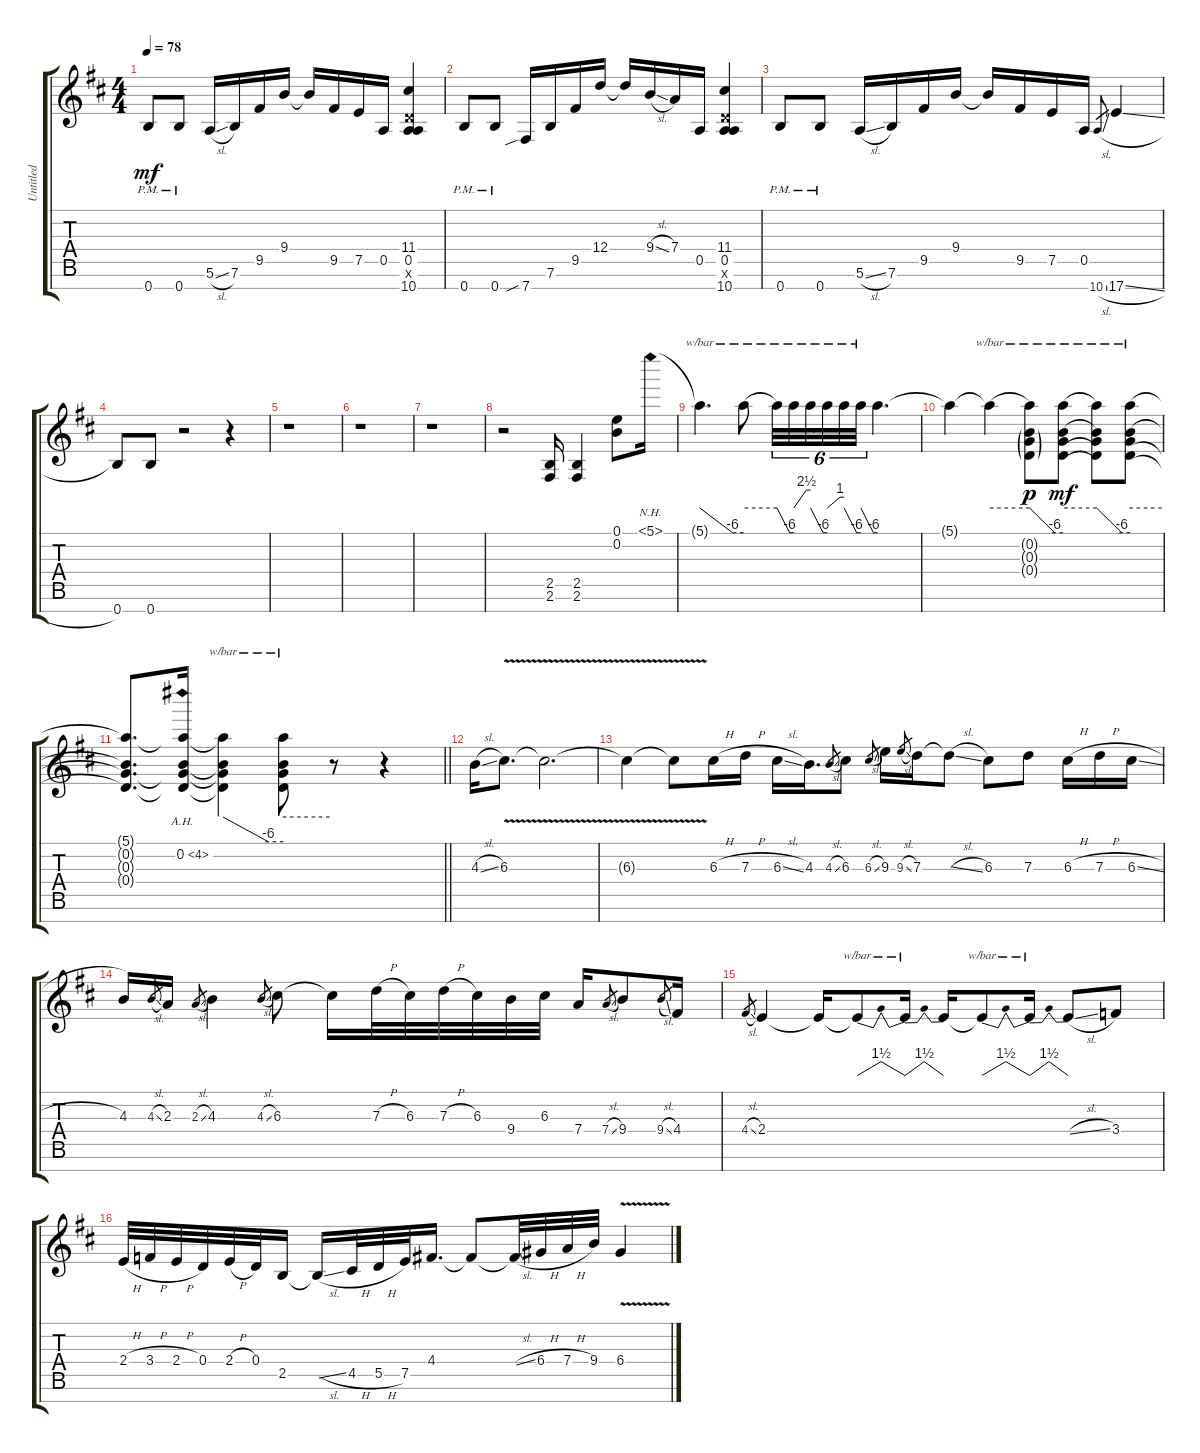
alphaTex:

\track ("Untitled" "Untitled") {instrument distortionguitar}
\staff {score tabs}
\tuning (E4 B3 G3 D3 A2 E2 B1) {hide}
\ts (4 4)
\tempo 78
\clef g2
\ks d
0.7{pm}.8{ot 8vb dy mf} 0.7{pm}.8{ot 8vb} 5.6{sl}.16 7.6.16 9.5.16 9.4.16 9.4{t}.16 9.5.16 7.5.16 0.5.16 (11.4 0.5 10.6{x} 10.7).4 |
0.7{pm}.8{ot 8vb} 0.7{pm}.8{ot 8vb} 7.7{sib}.16 7.6.16 9.5.16 12.4.16 12.4{t}.16 9.4{sl}.16 7.4.16 0.5.16 (11.4 0.5 10.6{x} 10.7).4 |
0.7{pm}.8{ot 8vb} 0.7{pm}.8{ot 8vb} 5.6{sl}.16 7.6.16 9.5.16 9.4.16 9.4{t}.16 9.5.16 7.5.16 0.5.16 10.7{sl}.8{gr} 17.7{sl}.4 |
0.7.8{ot 8vb} 0.7.8{ot 8vb} r.2 r.4 |
r.1 |
r.1 |
r.1 |
r.2 (2.5 2.6).16 (2.5 2.6).4 (0.1 0.2).8 5.1{nh}.16 |
5.1{t}.4{d tbe (custom default 0 0 45 -24 60 -24)} 5.1{t}.8{tbe (hold default 0 0 60 0)} 5.1{t}.32{tu (6 4) tbe (custom default 0 0 45 -24 60 -24)} 5.1{t}.32{tu (6 4) tbe (custom default 0 0 45 10 60 10)} 5.1{t}.32{tu (6 4) tbe (custom default 0 0 45 -24 60 -24) beam splitsecondary} 5.1{t}.32{tu (6 4) tbe (custom default 0 0 45 4 60 4)} 5.1{t}.32{tu (6 4) tbe (custom default 0 0 45 -24 60 -24)} 5.1{t}.32{tu (6 4) tbe (custom default 0 0 45 -24 60 -24)} 5.1{t}.4{d} |
5.1{t}.4 5.1{t}.4{tbe (hold default 0 0 60 0)} (5.1{t} 0.2{g} 0.3{g} 0.4{g}).8{tbe (custom default 0 0 45 -24 60 -24) dy p} (5.1{t} 0.2{t} 0.3{t} 0.4{t}).8{tbe (hold default 0 0 60 0) dy mf} (5.1{t} 0.2{t} 0.3{t} 0.4{t}).8{tbe (custom default 0 0 45 -24 60 -24)} (5.1{t} 0.2{t} 0.3{t} 0.4{t}).8{tbe (hold default 0 0 60 0)} |
\barLineRight lightlight
(5.1{t} 0.2{t} 0.3{t} 0.4{t}).8{d} (5.1{t} 0.2{ah 4} 0.3{t} 0.4{t}).16 (5.1{t} 0.2{t} 0.3{t} 0.4{t}).4{tbe (custom default 0 0 45 -24 60 -24)} (5.1{t} 0.2{t} 0.3{t} 0.4{t}).8{tbe (hold default 0 0 60 0)} r.8 r.4 |
4.3{sl}.16 6.3{v}.8{d} 6.3{v t}.2{d} |
6.3{v t}.4 6.3{v t}.8 6.3{h}.16 7.3{h}.16 6.3{sl}.16 4.3.16{d} 4.3{sl}.8{gr} 6.3.8 6.3{sl}.8{gr} 9.3.16 9.3{sl}.8{gr} 7.3.16 7.3{sl t}.8 6.3.8 7.3.8 6.3{h}.16 7.3{h}.16 6.3{sl}.16 |
4.3.16 4.3{sl}.8{gr} 2.3.16 2.3{sl}.8{gr} 4.3.4 4.3{sl}.8{gr} 6.3.8 6.3{t}.16 7.3{h}.32 6.3.32 7.3{h}.32 6.3.32 9.4.32 6.3.32 7.4.16 7.4{sl}.8{gr} 9.4.8 9.4{sl}.8{gr} 4.4.16 |
4.4{sl}.8{gr} 2.4.4 2.4{t}.16 2.4{t}.8{tbe (dip default 0 0 30 6 60 0)} 2.4{t}.16{tbe (dip default 0 0 30 6 60 0)} 2.4{t}.16 2.4{t}.8{tbe (dip default 0 0 30 6 60 0)} 2.4{t}.16{tbe (dip default 0 0 30 6 60 0)} 2.4{sl t}.8 3.4.8 |
2.4{h}.32 3.4{h}.32 2.4{h}.32 0.4.32 2.4{h}.32 0.4.32 2.5.16 2.5{sl t}.16 4.5{h}.32 5.5{h}.32 7.5.32 4.4.16{d} 4.4{t}.8 4.4{sl t}.32 6.4{h}.32 7.4{h}.32 9.4.32 6.4{v}.4
